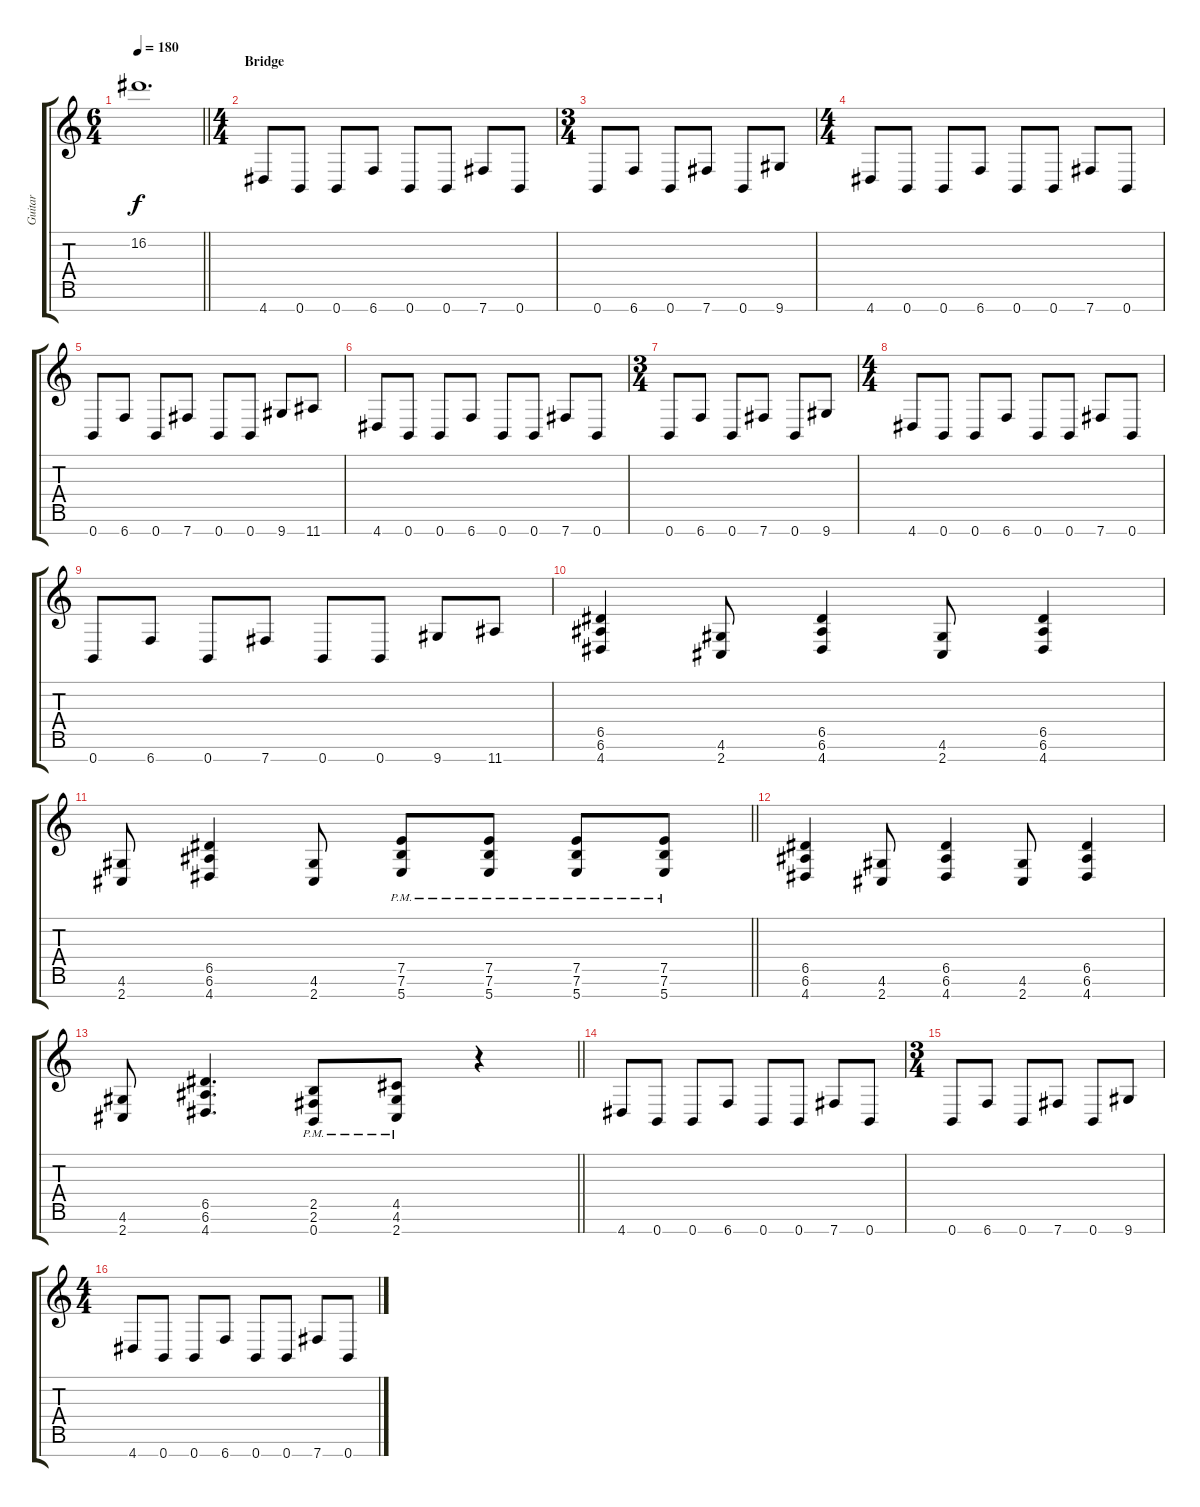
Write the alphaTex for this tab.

\track ("Guitar" "Guitar") {instrument overdrivenguitar}
\staff {score tabs}
\tuning (E4 B3 G3 D3 A2 E2 B1) {hide}
\ts (6 4)
\tempo 180
\clef g2
\barLineRight lightlight
\ks c
16.2{t}.1{d dy f} |
\ts (4 4)
\section ("" "Bridge")
4.7.8 0.7.8 0.7.8 6.7.8 0.7.8 0.7.8 7.7.8 0.7.8 |
\ts (3 4)
0.7.8 6.7.8 0.7.8 7.7.8 0.7.8 9.7.8 |
\ts (4 4)
4.7.8 0.7.8 0.7.8 6.7.8 0.7.8 0.7.8 7.7.8 0.7.8 |
0.7.8 6.7.8 0.7.8 7.7.8 0.7.8 0.7.8 9.7.8 11.7.8 |
4.7.8 0.7.8 0.7.8 6.7.8 0.7.8 0.7.8 7.7.8 0.7.8 |
\ts (3 4)
0.7.8 6.7.8 0.7.8 7.7.8 0.7.8 9.7.8 |
\ts (4 4)
4.7.8 0.7.8 0.7.8 6.7.8 0.7.8 0.7.8 7.7.8 0.7.8 |
0.7.8 6.7.8 0.7.8 7.7.8 0.7.8 0.7.8 9.7.8 11.7.8 |
(6.5 6.6 4.7).4 (4.6 2.7).8 (6.5 6.6 4.7).4 (4.6 2.7).8 (6.5 6.6 4.7).4 |
\barLineRight lightlight
(4.6 2.7).8 (6.5 6.6 4.7).4 (4.6 2.7).8 (7.5{pm} 7.6{pm} 5.7{pm}).8 (7.5{pm} 7.6{pm} 5.7{pm}).8 (7.5{pm} 7.6{pm} 5.7{pm}).8 (7.5{pm} 7.6{pm} 5.7{pm}).8 |
(6.5 6.6 4.7).4 (4.6 2.7).8 (6.5 6.6 4.7).4 (4.6 2.7).8 (6.5 6.6 4.7).4 |
\barLineRight lightlight
(4.6 2.7).8 (6.5 6.6 4.7).4{d} (2.5{pm} 2.6{pm} 0.7{pm}).8 (4.5{pm} 4.6{pm} 2.7{pm}).8 r.4 |
4.7.8 0.7.8 0.7.8 6.7.8 0.7.8 0.7.8 7.7.8 0.7.8 |
\ts (3 4)
0.7.8 6.7.8 0.7.8 7.7.8 0.7.8 9.7.8 |
\ts (4 4)
4.7.8 0.7.8 0.7.8 6.7.8 0.7.8 0.7.8 7.7.8 0.7.8
